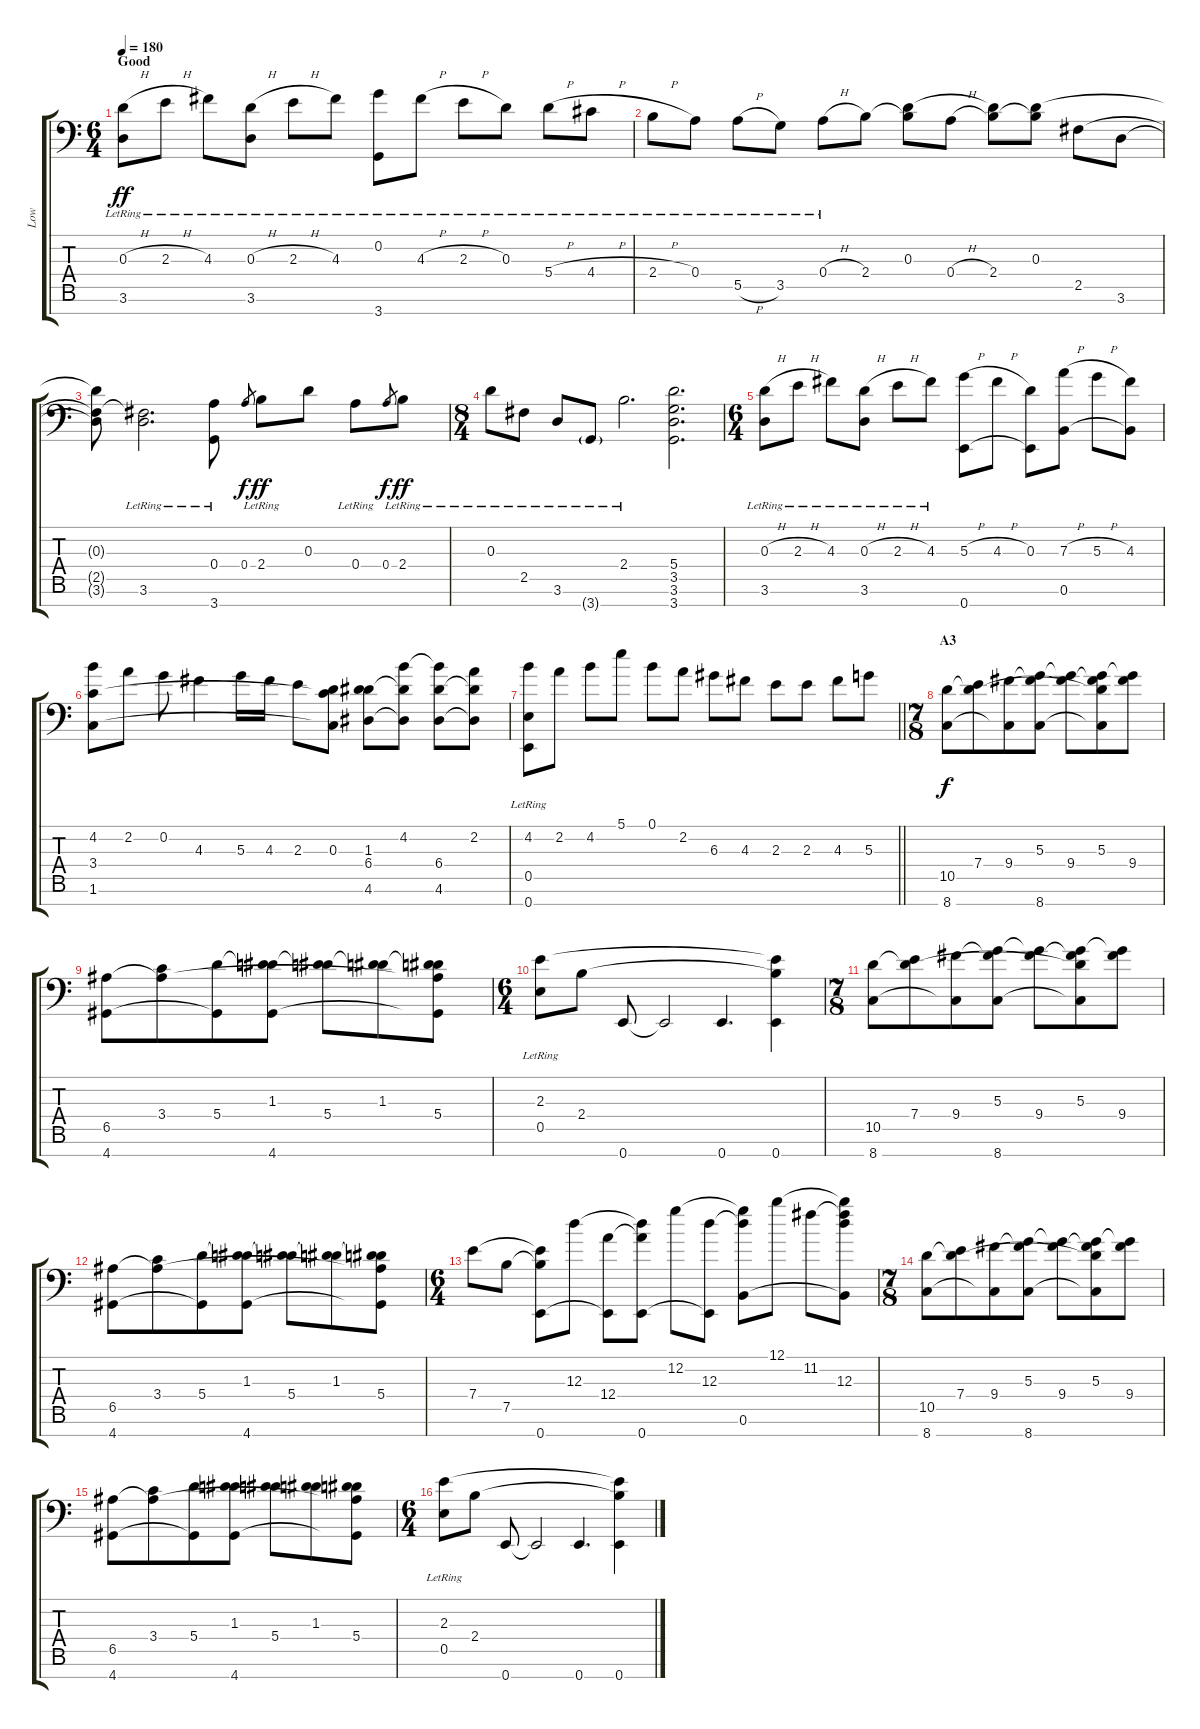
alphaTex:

\track ("Low " "Low ") {instrument acousticguitarsteel}
\staff {score tabs}
\tuning (B3 G3 D3 A2 E2 B1 E1) {hide}
\ts (6 4)
\section ("" "Good")
\tempo 180
\clef f4
\ks c
(0.3{h} 3.6{lr}).8{dy ff volume 14 instrument acousticguitarsteel} 2.3{h lr}.8 4.3{lr}.8 (0.3{h} 3.6{lr}).8 2.3{h lr}.8 4.3{lr}.8 (0.2{lr} 3.7{lr}).8 4.3{h lr}.8 2.3{h lr}.8 0.3{lr}.8 5.4{h lr}.8 4.4{h lr}.8 |
2.4{h lr}.8 0.4{lr}.8 5.5{h lr}.8 3.5{lr}.8 0.4{h lr}.8 2.4.8 (0.3 2.4{t}).8 0.4{h}.8 (0.3{t} 2.4).8 (0.3 2.4{t}).8 2.5.8 3.6.8 |
(0.3{t} 2.5{t} 3.6{t}).8 (2.5{t} 3.6{lr}).2{d} (0.4{lr} 3.7{lr}).8 0.4.8{gr dy f} 2.4{lr}.8{dy ff} 0.3.8 0.4{lr}.8 0.4.8{gr dy f} 2.4{lr}.8{dy ff} |
\ts (8 4)
0.3{lr}.8 2.5{lr}.8 3.6{lr}.8 3.7{g lr}.8 2.4{lr}.2{d} (5.4 3.5 3.6 3.7).2{d} |
\ts (6 4)
(0.3{h} 3.6{lr}).8 2.3{h lr}.8 4.3{lr}.8 (0.3{h} 3.6{lr}).8 2.3{h lr}.8 4.3{lr}.8 (5.3{h} 0.7).8 4.3{h}.8 (0.3 0.7{t}).8 (7.3{h} 0.6).8 5.3{h}.8 (4.3 0.6{t}).8 |
(4.2 3.4 1.6).8 2.2.8 0.2.8 4.3.4 5.3.16 4.3.16 2.3.8 (0.3 3.4{t} 1.6{t}).8 (1.3 6.4 4.6).8 (4.2 6.4{t} 4.6{t}).8 (4.2{t} 6.4 4.6).8 (2.2 6.4{t} 4.6{t}).8 |
\barLineRight lightlight
(4.2 0.5{lr} 0.7{lr}).8 2.2.8 4.2.8 5.1.8 0.1.8 2.2.8 6.3.8 4.3.8 2.3.8 2.3.8 4.3.8 5.3.8 |
\ts (7 8)
\section ("" "A3")
(10.5 8.7).8{dy f volume 12} (7.4 10.5{t}).8 (9.4 8.7{t}).8 (5.3 9.4{t} 8.7).8 (5.3{t} 9.4).8 (5.3 9.4{t} 10.5{t} 8.7{t}).8 (5.3{t} 9.4).8 |
(6.5 4.7).8 (3.4 6.5{t}).8 (5.4 4.7{t}).8 (1.3 5.4{t} 4.7).8 (1.3{t} 5.4).8 (1.3 5.4{t}).8 (1.3{t} 5.4 6.5{t} 4.7{t}).8 |
\ts (6 4)
(2.3 0.5{lr}).8 2.4.8 0.7.8 0.7{t}.2 0.7.4{d} (2.3{t} 2.4{t} 0.7).4 |
\ts (7 8)
(10.5 8.7).8 (7.4 10.5{t}).8 (9.4 8.7{t}).8 (5.3 9.4{t} 8.7).8 (5.3{t} 9.4).8 (5.3 9.4{t} 10.5{t} 8.7{t}).8 (5.3{t} 9.4).8 |
(6.5 4.7).8 (3.4 6.5{t}).8 (5.4 4.7{t}).8 (1.3 5.4{t} 4.7).8 (1.3{t} 5.4).8 (1.3 5.4{t}).8 (1.3{t} 5.4 6.5{t} 4.7{t}).8 |
\ts (6 4)
7.4.8 7.5.8 (7.4{t} 7.5{t} 0.7).8 12.3.8 (12.4 0.7{t}).8 (12.3{t} 12.4{t} 0.7).8 12.2.8 (12.3 0.7{t}).8 (12.2{t} 12.3{t} 0.6).8 12.1.8 11.2.8 (12.1{t} 11.2{t} 12.3 0.6{t}).8 |
\ts (7 8)
(10.5 8.7).8 (7.4 10.5{t}).8 (9.4 8.7{t}).8 (5.3 9.4{t} 8.7).8 (5.3{t} 9.4).8 (5.3 9.4{t} 10.5{t} 8.7{t}).8 (5.3{t} 9.4).8 |
(6.5 4.7).8 (3.4 6.5{t}).8 (5.4 4.7{t}).8 (1.3 5.4{t} 4.7).8 (1.3{t} 5.4).8 (1.3 5.4{t}).8 (1.3{t} 5.4 6.5{t} 4.7{t}).8 |
\ts (6 4)
(2.3 0.5{lr}).8 2.4.8 0.7.8 0.7{t}.2 0.7.4{d} (2.3{t} 2.4{t} 0.7).4
